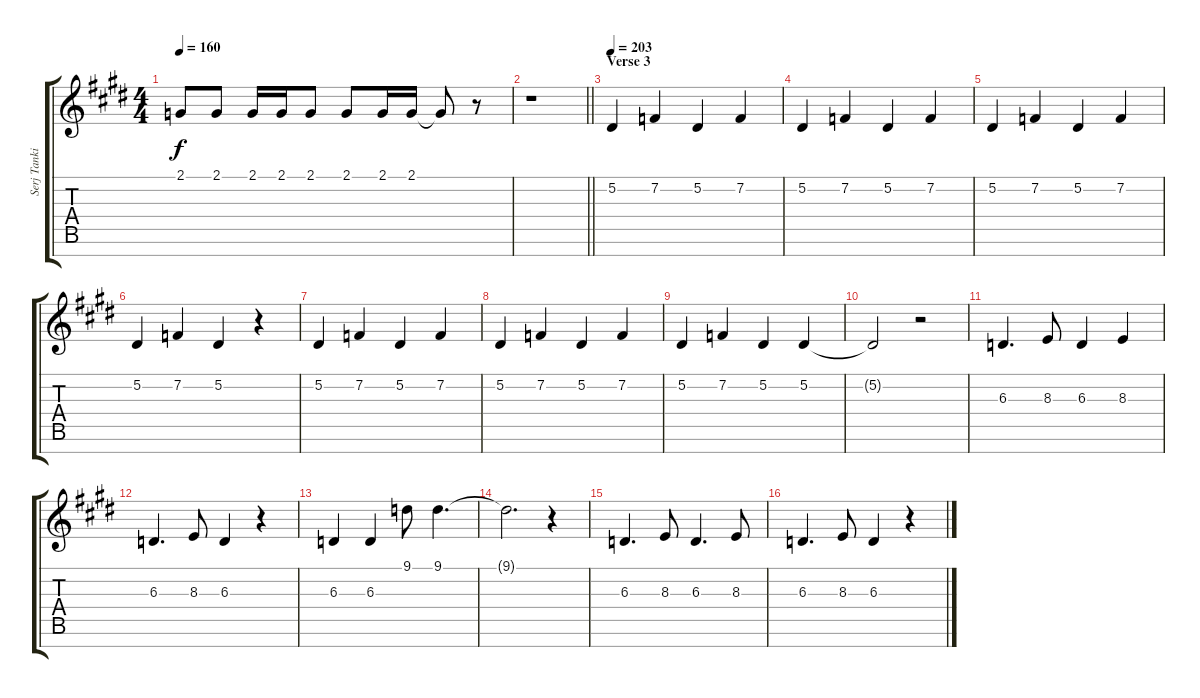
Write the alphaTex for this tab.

\track ("Serj Tankian [Vocals]" "Serj Tanki") {instrument clarinet}
\staff {score tabs}
\tuning (F4 Bb3 Ab3 Eb3 Bb2 F2 C2) {hide}
\ts (4 4)
\tempo 160
\clef g2
\ks c#minor
2.1.8{dy f} 2.1.8 2.1.16 2.1.16 2.1.8 2.1.8 2.1.16 2.1.16 2.1{t}.8 r.8 |
\barLineRight lightlight
r.1 |
\section ("" "Verse 3")
\tempo 203
5.2.4{volume 14} 7.2.4 5.2.4 7.2.4 |
5.2.4 7.2.4 5.2.4 7.2.4 |
5.2.4 7.2.4 5.2.4 7.2.4 |
5.2.4 7.2.4 5.2.4 r.4 |
5.2.4 7.2.4 5.2.4 7.2.4 |
5.2.4 7.2.4 5.2.4 7.2.4 |
5.2.4 7.2.4 5.2.4 5.2.4 |
5.2{t}.2 r.2 |
6.3.4{d} 8.3.8 6.3.4 8.3.4 |
6.3.4{d} 8.3.8 6.3.4 r.4 |
6.3.4 6.3.4 9.1.8 9.1.4{d} |
9.1{t}.2{d} r.4 |
6.3.4{d} 8.3.8 6.3.4{d} 8.3.8 |
6.3.4{d} 8.3.8 6.3.4 r.4
